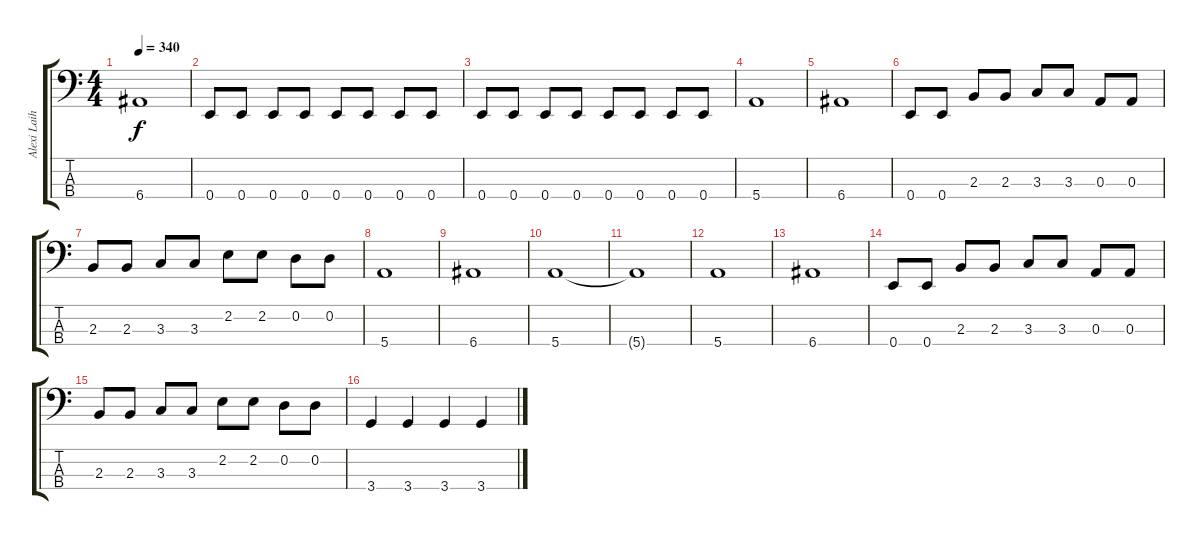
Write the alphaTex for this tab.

\track ("Alexi Laiho Bass" "Alexi Laih") {instrument electricbasspick}
\staff {score tabs}
\tuning (G2 D2 A1 E1) {hide}
\ts (4 4)
\tempo 340
\clef f4
\ks c
6.4.1{dy f} |
0.4.8 0.4.8 0.4.8 0.4.8 0.4.8 0.4.8 0.4.8 0.4.8 |
0.4.8 0.4.8 0.4.8 0.4.8 0.4.8 0.4.8 0.4.8 0.4.8 |
5.4.1 |
6.4.1 |
0.4.8 0.4.8 2.3.8 2.3.8 3.3.8 3.3.8 0.3.8 0.3.8 |
2.3.8 2.3.8 3.3.8 3.3.8 2.2.8 2.2.8 0.2.8 0.2.8 |
5.4.1 |
6.4.1 |
5.4.1 |
5.4{t}.1 |
5.4.1 |
6.4.1 |
0.4.8 0.4.8 2.3.8 2.3.8 3.3.8 3.3.8 0.3.8 0.3.8 |
2.3.8 2.3.8 3.3.8 3.3.8 2.2.8 2.2.8 0.2.8 0.2.8 |
3.4.4 3.4.4 3.4.4 3.4.4
